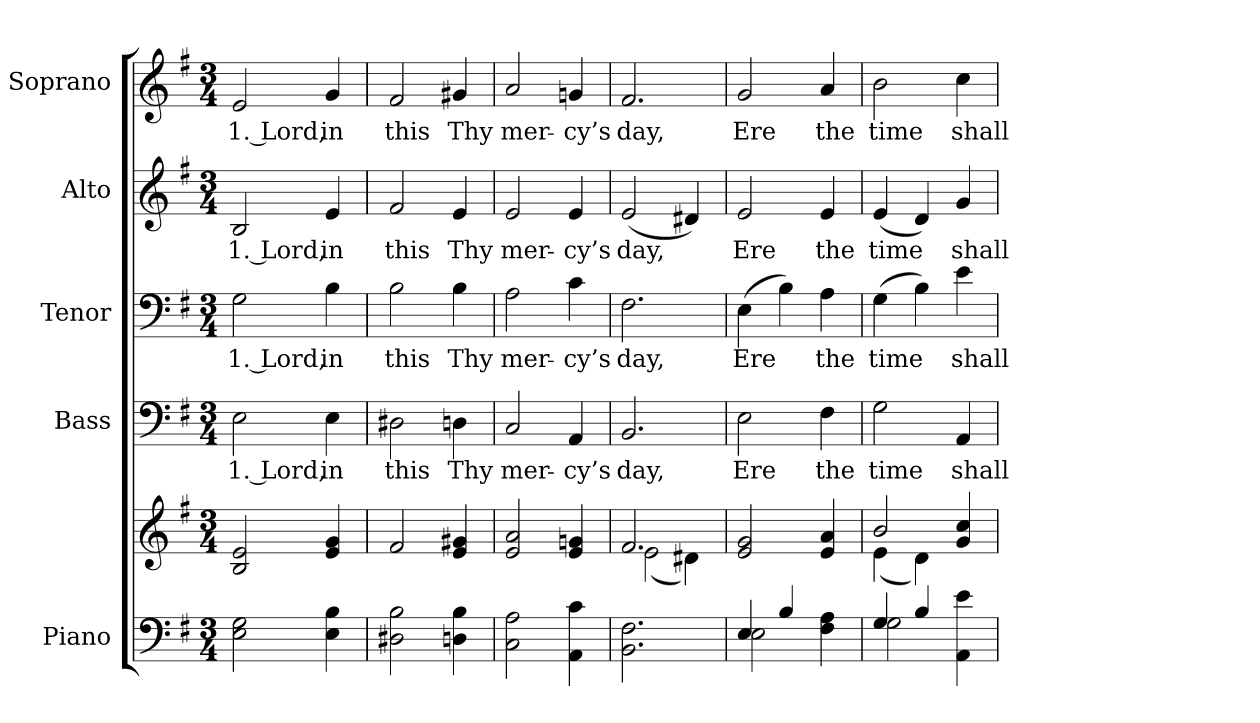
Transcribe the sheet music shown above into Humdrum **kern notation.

**kern	**kern	**kern	**text	**kern	**text	**kern	**text	**kern	**text
*part5	*part5	*part4	*part4	*part3	*part3	*part2	*part2	*part1	*part1
*staff6	*staff5	*staff4	*staff4	*staff3	*staff3	*staff2	*staff2	*staff1	*staff1
*I"Piano	*	*I"Bass	*	*I"Tenor	*	*I"Alto	*	*I"Soprano	*
*I'Pno.	*	*I'B.	*	*I'T.	*	*I'A.	*	*I'S.	*
!!LO:PB:g=z
*clefF4	*clefG2	*clefF4	*	*clefF4	*	*clefG2	*	*clefG2	*
*k[f#]	*k[f#]	*k[f#]	*	*k[f#]	*	*k[f#]	*	*k[f#]	*
*G:	*G:	*G:	*	*G:	*	*G:	*	*G:	*
*M3/4	*M3/4	*M3/4	*	*M3/4	*	*M3/4	*	*M3/4	*
*MM150	*MM150	*MM150	*	*MM150	*	*MM150	*	*MM150	*
=1	=1	=1	=1	=1	=1	=1	=1	=1	=1
!	!	!	!LO:LY:b:color=#000000	!	!	!	!	!	!
!	!	!	!	!	!LO:LY:b:color=#000000	!	!	!	!
!	!	!	!	!	!	!	!LO:LY:b:color=#000000	!	!
!	!	!	!	!	!	!	!	!	!LO:LY:b:color=#000000
2Ei\ 2Gi	2Bi/ 2ei	2Ei\	1. Lord,	2Gi\	1. Lord,	2Bi/	1. Lord,	2ei/	1. Lord,
!	!	!	!LO:LY:b:color=#000000	!	!	!	!	!	!
!	!	!	!	!	!LO:LY:b:color=#000000	!	!	!	!
!	!	!	!	!	!	!	!LO:LY:b:color=#000000	!	!
!	!	!	!	!	!	!	!	!	!LO:LY:b:color=#000000
4Ei\ 4Bi	4ei/ 4gi	4Ei\	in	4Bi\	in	4ei/	in	4gi/	in
=2	=2	=2	=2	=2	=2	=2	=2	=2	=2
!	!	!	!LO:LY:b:color=#000000	!	!	!	!	!	!
!	!	!	!	!	!LO:LY:b:color=#000000	!	!	!	!
!	!	!	!	!	!	!	!LO:LY:b:color=#000000	!	!
!	!	!	!	!	!	!	!	!	!LO:LY:b:color=#000000
2D#Xi\ 2Bi	2f#i/	2D#Xi\	this	2Bi\	this	2f#i/	this	2f#i/	this
!	!	!	!LO:LY:b:color=#000000	!	!	!	!	!	!
!	!	!	!	!	!LO:LY:b:color=#000000	!	!	!	!
!	!	!	!	!	!	!	!LO:LY:b:color=#000000	!	!
!	!	!	!	!	!	!	!	!	!LO:LY:b:color=#000000
4Dni\ 4Bi	4ei/ 4g#Xi	4Dni\	Thy	4Bi\	Thy	4ei/	Thy	4g#Xi/	Thy
=3	=3	=3	=3	=3	=3	=3	=3	=3	=3
!	!	!	!LO:LY:b:color=#000000	!	!	!	!	!	!
!	!	!	!	!	!LO:LY:b:color=#000000	!	!	!	!
!	!	!	!	!	!	!	!LO:LY:b:color=#000000	!	!
!	!	!	!	!	!	!	!	!	!LO:LY:b:color=#000000
2Ci\ 2Ai	2ei/ 2ai	2Ci/	mer-	2Ai\	mer-	2ei/	mer-	2ai/	mer-
!	!	!	!LO:LY:b:color=#000000	!	!	!	!	!	!
!	!	!	!	!	!LO:LY:b:color=#000000	!	!	!	!
!	!	!	!	!	!	!	!LO:LY:b:color=#000000	!	!
!	!	!	!	!	!	!	!	!	!LO:LY:b:color=#000000
4AAi\ 4ci	4ei/ 4gni	4AAi/	-cy’s	4ci\	-cy’s	4ei/	-cy’s	4gni/	-cy’s
!!LO:PB:g=z
=4	=4	=4	=4	=4	=4	=4	=4	=4	=4
*	*^	*	*	*	*	*	*	*	*
!	!	!	!	!LO:LY:b:color=#000000	!	!	!	!	!	!
!	!	!	!	!	!	!LO:LY:b:color=#000000	!	!	!	!
!	!	!	!	!	!	!	!	!LO:LY:b:color=#000000	!	!
!	!	!	!	!	!	!	!	!	!	!LO:LY:b:color=#000000
2.BBi\ 2.F#i	2.f#i/	(2ei\	2.BBi/	day,	2.F#i\	day,	(2ei/	day,	2.f#i/	day,
.	.	4d#Xi\)	.	.	.	.	4d#Xi/)	.	.	.
*	*v	*v	*	*	*	*	*	*	*	*
=5	=5	=5	=5	=5	=5	=5	=5	=5	=5
*^	*	*	*	*	*	*	*	*	*
*	*	*^	*	*	*	*	*	*	*	*
!	!	!	!	!	!LO:LY:b:color=#000000	!	!	!	!	!	!
*	*	*v	*v	*	*	*	*	*	*	*	*
*	*	*^	*	*	*	*	*	*	*	*
!	!	!	!	!	!	!	!LO:LY:b:color=#000000	!	!	!	!
*	*	*v	*v	*	*	*	*	*	*	*	*
*	*	*^	*	*	*	*	*	*	*	*
!	!	!	!	!	!	!	!	!	!LO:LY:b:color=#000000	!	!
*	*	*v	*v	*	*	*	*	*	*	*	*
*	*	*^	*	*	*	*	*	*	*	*
!	!	!	!	!	!	!	!	!	!	!	!LO:LY:b:color=#000000
*	*	*v	*v	*	*	*	*	*	*	*	*
4Ei/	2Ei\	2ei/ 2gi	2Ei\	Ere	(4Ei\	Ere	2ei/	Ere	2gi/	Ere
4Bi/	.	.	.	.	4Bi\)	.	.	.	.	.
!	!	!	!	!LO:LY:b:color=#000000	!	!	!	!	!	!
!	!	!	!	!	!	!LO:LY:b:color=#000000	!	!	!	!
!	!	!	!	!	!	!	!	!LO:LY:b:color=#000000	!	!
!	!	!	!	!	!	!	!	!	!	!LO:LY:b:color=#000000
4F#i\ 4Ai	4ryy	4ei/ 4ai	4F#i\	the	4Ai\	the	4ei/	the	4ai/	the
=6	=6	=6	=6	=6	=6	=6	=6	=6	=6	=6
*	*	*^	*	*	*	*	*	*	*	*
!	!	!	!	!	!LO:LY:b:color=#000000	!	!	!	!	!	!
!	!	!	!	!	!	!	!LO:LY:b:color=#000000	!	!	!	!
!	!	!	!	!	!	!	!	!	!LO:LY:b:color=#000000	!	!
!	!	!	!	!	!	!	!	!	!	!	!LO:LY:b:color=#000000
4Gi/	2Gi\	2bi/	(4ei\	2Gi\	time	(4Gi\	time	(4ei/	time	2bi\	time
4Bi/	.	.	4di\)	.	.	4Bi\)	.	4di/)	.	.	.
!	!	!	!	!	!LO:LY:b:color=#000000	!	!	!	!	!	!
!	!	!	!	!	!	!	!LO:LY:b:color=#000000	!	!	!	!
!	!	!	!	!	!	!	!	!	!LO:LY:b:color=#000000	!	!
!	!	!	!	!	!	!	!	!	!	!	!LO:LY:b:color=#000000
4AAi\ 4ei	4ryy	4gi/ 4cci	4ryy	4AAi/	shall	4ei\	shall	4gi/	shall	4cci\	shall
*v	*v	*	*	*	*	*	*	*	*	*	*
*	*v	*v	*	*	*	*	*	*	*	*
=	=	=	=	=	=	=	=	=	=
*-	*-	*-	*-	*-	*-	*-	*-	*-	*-
